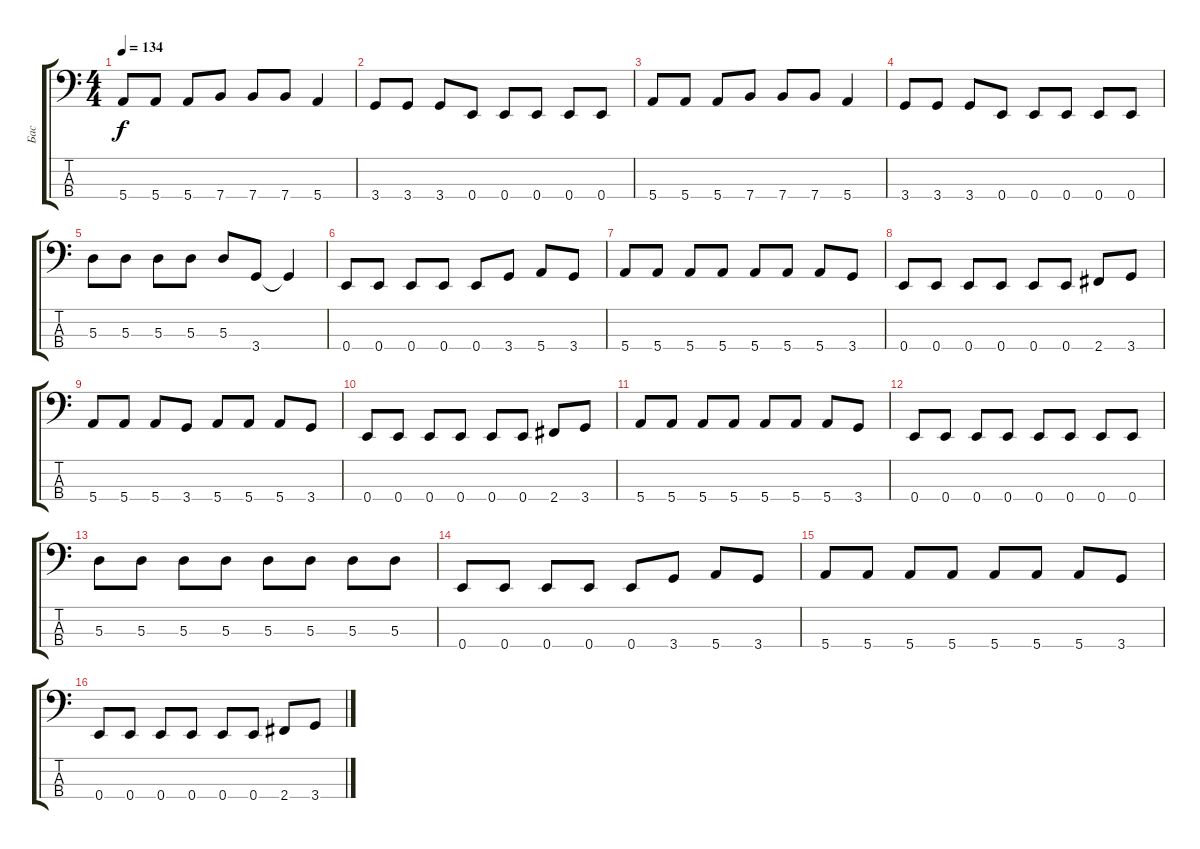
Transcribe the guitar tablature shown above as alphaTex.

\track ("Бас" "Бас") {instrument electricbassfinger}
\staff {score tabs}
\tuning (G2 D2 A1 E1) {hide}
\ts (4 4)
\tempo 134
\clef f4
\ks c
5.4.8{dy f} 5.4.8 5.4.8 7.4.8 7.4.8 7.4.8 5.4.4 |
3.4.8 3.4.8 3.4.8 0.4.8 0.4.8 0.4.8 0.4.8 0.4.8 |
5.4.8 5.4.8 5.4.8 7.4.8 7.4.8 7.4.8 5.4.4 |
3.4.8 3.4.8 3.4.8 0.4.8 0.4.8 0.4.8 0.4.8 0.4.8 |
5.3.8 5.3.8 5.3.8 5.3.8 5.3.8 3.4.8 3.4{t}.4 |
0.4.8 0.4.8 0.4.8 0.4.8 0.4.8 3.4.8 5.4.8 3.4.8 |
5.4.8 5.4.8 5.4.8 5.4.8 5.4.8 5.4.8 5.4.8 3.4.8 |
0.4.8 0.4.8 0.4.8 0.4.8 0.4.8 0.4.8 2.4.8 3.4.8 |
5.4.8 5.4.8 5.4.8 3.4.8 5.4.8 5.4.8 5.4.8 3.4.8 |
0.4.8 0.4.8 0.4.8 0.4.8 0.4.8 0.4.8 2.4.8 3.4.8 |
5.4.8 5.4.8 5.4.8 5.4.8 5.4.8 5.4.8 5.4.8 3.4.8 |
0.4.8 0.4.8 0.4.8 0.4.8 0.4.8 0.4.8 0.4.8 0.4.8 |
5.3.8 5.3.8 5.3.8 5.3.8 5.3.8 5.3.8 5.3.8 5.3.8 |
0.4.8 0.4.8 0.4.8 0.4.8 0.4.8 3.4.8 5.4.8 3.4.8 |
5.4.8 5.4.8 5.4.8 5.4.8 5.4.8 5.4.8 5.4.8 3.4.8 |
0.4.8 0.4.8 0.4.8 0.4.8 0.4.8 0.4.8 2.4.8 3.4.8
